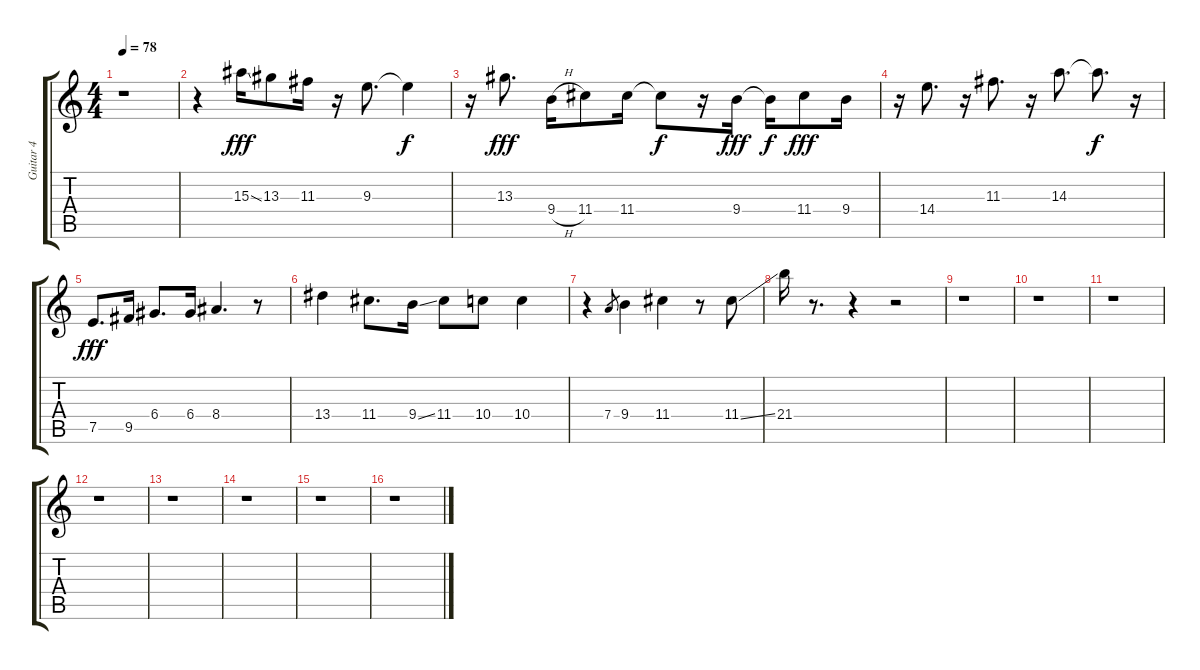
\track ("Guitar 4" "Guitar 4") {instrument distortionguitar}
\staff {score tabs}
\tuning (E4 B3 G3 D3 A2 E2) {hide}
\ts (4 4)
\tempo 78
\clef g2
\ks c
r.1{dy fff} |
r.4 15.3{ss}.16{volume 11} 13.3.8 11.3.16 r.16 9.3.8{d} 9.3{t}.4{dy f} |
r.16 13.3.8{d dy fff} 9.4{h}.16 11.4.8 11.4.16 11.4{t}.8{dy f} r.16 9.4.16{dy fff} 9.4{t}.16{dy f} 11.4.8{dy fff} 9.4.16 |
r.16 14.4.8{d} r.16 11.3.8{d} r.16 14.3.8{d} 14.3{t}.8{d dy f} r.16 |
7.5.8{d dy fff} 9.5.16 6.4.8{d} 6.4.16 8.4.4{d} r.8 |
13.4.4 11.4.8{d} 9.4{ss}.16 11.4.8 10.4.8 10.4.4 |
r.4 7.4.8{gr} 9.4.4 11.4.4 r.8 11.4{ss}.8 |
21.4.16 r.8{d} r.4 r.2 |
r.1 |
r.1 |
r.1 |
r.1 |
r.1 |
r.1 |
r.1 |
r.1
